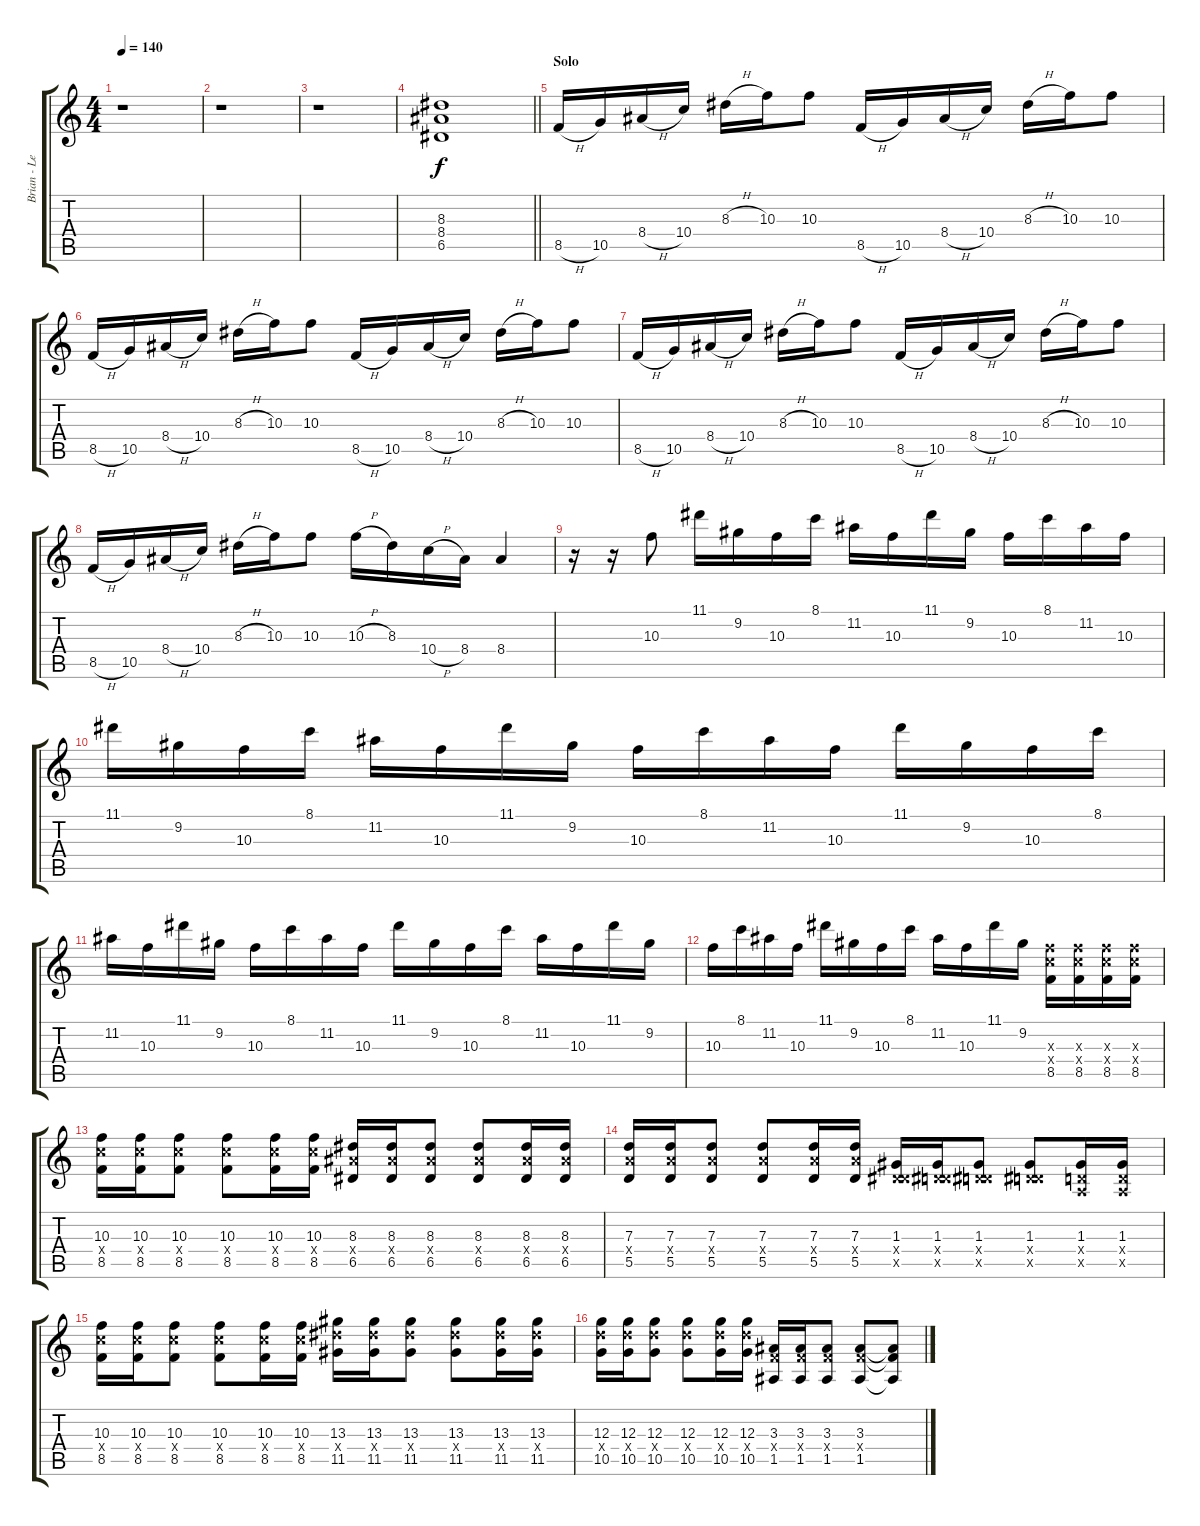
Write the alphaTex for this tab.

\track ("Brian - Lead Guitar" "Brian - Le") {instrument acousticguitarsteel}
\staff {score tabs}
\tuning (E4 B3 G3 D3 A2 E2) {hide}
\ts (4 4)
\tempo 140
\clef g2
\ks c
r.1{dy f} |
r.1 |
r.1 |
\barLineRight lightlight
(8.3 8.4 6.5).1 |
\section ("" "Solo")
8.5{h}.16 10.5.16 8.4{h}.16 10.4.16 8.3{h}.16 10.3.16 10.3.8 8.5{h}.16 10.5.16 8.4{h}.16 10.4.16 8.3{h}.16 10.3.16 10.3.8 |
8.5{h}.16 10.5.16 8.4{h}.16 10.4.16 8.3{h}.16 10.3.16 10.3.8 8.5{h}.16 10.5.16 8.4{h}.16 10.4.16 8.3{h}.16 10.3.16 10.3.8 |
8.5{h}.16 10.5.16 8.4{h}.16 10.4.16 8.3{h}.16 10.3.16 10.3.8 8.5{h}.16 10.5.16 8.4{h}.16 10.4.16 8.3{h}.16 10.3.16 10.3.8 |
8.5{h}.16 10.5.16 8.4{h}.16 10.4.16 8.3{h}.16 10.3.16 10.3.8 10.3{h}.16 8.3.16 10.4{h}.16 8.4.16 8.4.4 |
r.16 r.16 10.3.8 11.1.16 9.2.16 10.3.16 8.1.16 11.2.16 10.3.16 11.1.16 9.2.16 10.3.16 8.1.16 11.2.16 10.3.16 |
11.1.16 9.2.16 10.3.16 8.1.16 11.2.16 10.3.16 11.1.16 9.2.16 10.3.16 8.1.16 11.2.16 10.3.16 11.1.16 9.2.16 10.3.16 8.1.16 |
11.2.16 10.3.16 11.1.16 9.2.16 10.3.16 8.1.16 11.2.16 10.3.16 11.1.16 9.2.16 10.3.16 8.1.16 11.2.16 10.3.16 11.1.16 9.2.16 |
10.3.16 8.1.16 11.2.16 10.3.16 11.1.16 9.2.16 10.3.16 8.1.16 11.2.16 10.3.16 11.1.16 9.2.16 (10.3{x} 10.4{x} 8.5).16 (10.3{x} 10.4{x} 8.5).16 (10.3{x} 10.4{x} 8.5).16 (10.3{x} 10.4{x} 8.5).16 |
(10.3 10.4{x} 8.5).16 (10.3 10.4{x} 8.5).16 (10.3 10.4{x} 8.5).8 (10.3 10.4{x} 8.5).8 (10.3 10.4{x} 8.5).16 (10.3 10.4{x} 8.5).16 (8.3 8.4{x} 6.5).16 (8.3 8.4{x} 6.5).16 (8.3 8.4{x} 6.5).8 (8.3 8.4{x} 6.5).8 (8.3 8.4{x} 6.5).16 (8.3 8.4{x} 6.5).16 |
(7.3 7.4{x} 5.5).16 (7.3 7.4{x} 5.5).16 (7.3 7.4{x} 5.5).8 (7.3 7.4{x} 5.5).8 (7.3 7.4{x} 5.5).16 (7.3 7.4{x} 5.5).16 (1.3 0.4{x} 6.5{x}).16 (1.3 0.4{x} 6.5{x}).16 (1.3 0.4{x} 6.5{x}).8 (1.3 0.4{x} 6.5{x}).8 (1.3 0.4{x} 0.5{x}).16 (1.3 0.4{x} 0.5{x}).16 |
(10.3 10.4{x} 8.5).16 (10.3 10.4{x} 8.5).16 (10.3 10.4{x} 8.5).8 (10.3 10.4{x} 8.5).8 (10.3 10.4{x} 8.5).16 (10.3 10.4{x} 8.5).16 (13.3 13.4{x} 11.5).16 (13.3 13.4{x} 11.5).16 (13.3 13.4{x} 11.5).8 (13.3 13.4{x} 11.5).8 (13.3 13.4{x} 11.5).16 (13.3 13.4{x} 11.5).16 |
(12.3 12.4{x} 10.5).16 (12.3 12.4{x} 10.5).16 (12.3 12.4{x} 10.5).8 (12.3 12.4{x} 10.5).8 (12.3 12.4{x} 10.5).16 (12.3 12.4{x} 10.5).16 (3.3 3.4{x} 1.5).16 (3.3 3.4{x} 1.5).16 (3.3 3.4{x} 1.5).8 (3.3 3.4{x} 1.5).8 (3.3{t} 3.4{t} 1.5{t}).8
